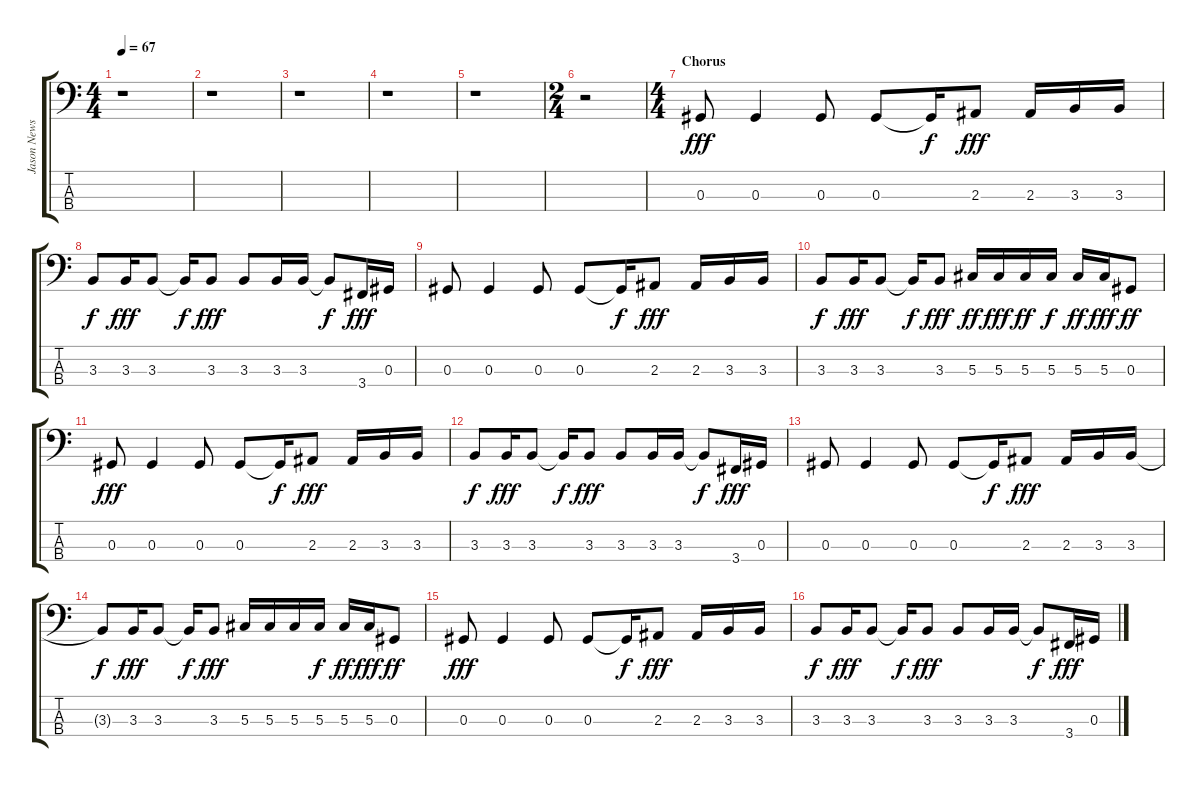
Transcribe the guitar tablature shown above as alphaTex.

\track ("Jason Newsted (Bass)" "Jason News") {instrument electricbasspick}
\staff {score tabs}
\tuning (Gb2 Db2 Ab1 Eb1) {hide}
\ts (4 4)
\tempo 67
\clef f4
\ks c
r.1{dy f} |
r.1 |
r.1 |
r.1 |
r.1 |
\ts (2 4)
r.2 |
\ts (4 4)
\section ("" "Chorus")
0.3.8{dy fff} 0.3.4 0.3.8 0.3.8 0.3{t}.16{dy f} 2.3.8{dy fff} 2.3.16 3.3.16 3.3.16 |
3.3.8{dy f} 3.3.16{dy fff} 3.3.8 3.3{t}.16{dy f} 3.3.8{dy fff} 3.3.8 3.3.16 3.3.16 3.3{t}.8{dy f} 3.4.16{dy fff} 0.3.16 |
0.3.8 0.3.4 0.3.8 0.3.8 0.3{t}.16{dy f} 2.3.8{dy fff} 2.3.16 3.3.16 3.3.16 |
3.3.8{dy f} 3.3.16{dy fff} 3.3.8 3.3{t}.16{dy f} 3.3.8{dy fff} 5.3.16{dy ff} 5.3.16{dy fff} 5.3.16{dy ff} 5.3.16{dy f} 5.3.16{dy ff} 5.3.16{dy fff} 0.3.8{dy ff} |
0.3.8{dy fff} 0.3.4 0.3.8 0.3.8 0.3{t}.16{dy f} 2.3.8{dy fff} 2.3.16 3.3.16 3.3.16 |
3.3.8{dy f} 3.3.16{dy fff} 3.3.8 3.3{t}.16{dy f} 3.3.8{dy fff} 3.3.8 3.3.16 3.3.16 3.3{t}.8{dy f} 3.4.16{dy fff} 0.3.16 |
0.3.8 0.3.4 0.3.8 0.3.8 0.3{t}.16{dy f} 2.3.8{dy fff} 2.3.16 3.3.16 3.3.16 |
3.3{t}.8{dy f} 3.3.16{dy fff} 3.3.8 3.3{t}.16{dy f} 3.3.8{dy fff} 5.3.16 5.3.16 5.3.16 5.3.16{dy f} 5.3.16{dy ff} 5.3.16{dy fff} 0.3.8{dy ff} |
0.3.8{dy fff} 0.3.4 0.3.8 0.3.8 0.3{t}.16{dy f} 2.3.8{dy fff} 2.3.16 3.3.16 3.3.16 |
3.3.8{dy f} 3.3.16{dy fff} 3.3.8 3.3{t}.16{dy f} 3.3.8{dy fff} 3.3.8 3.3.16 3.3.16 3.3{t}.8{dy f} 3.4.16{dy fff} 0.3.16
